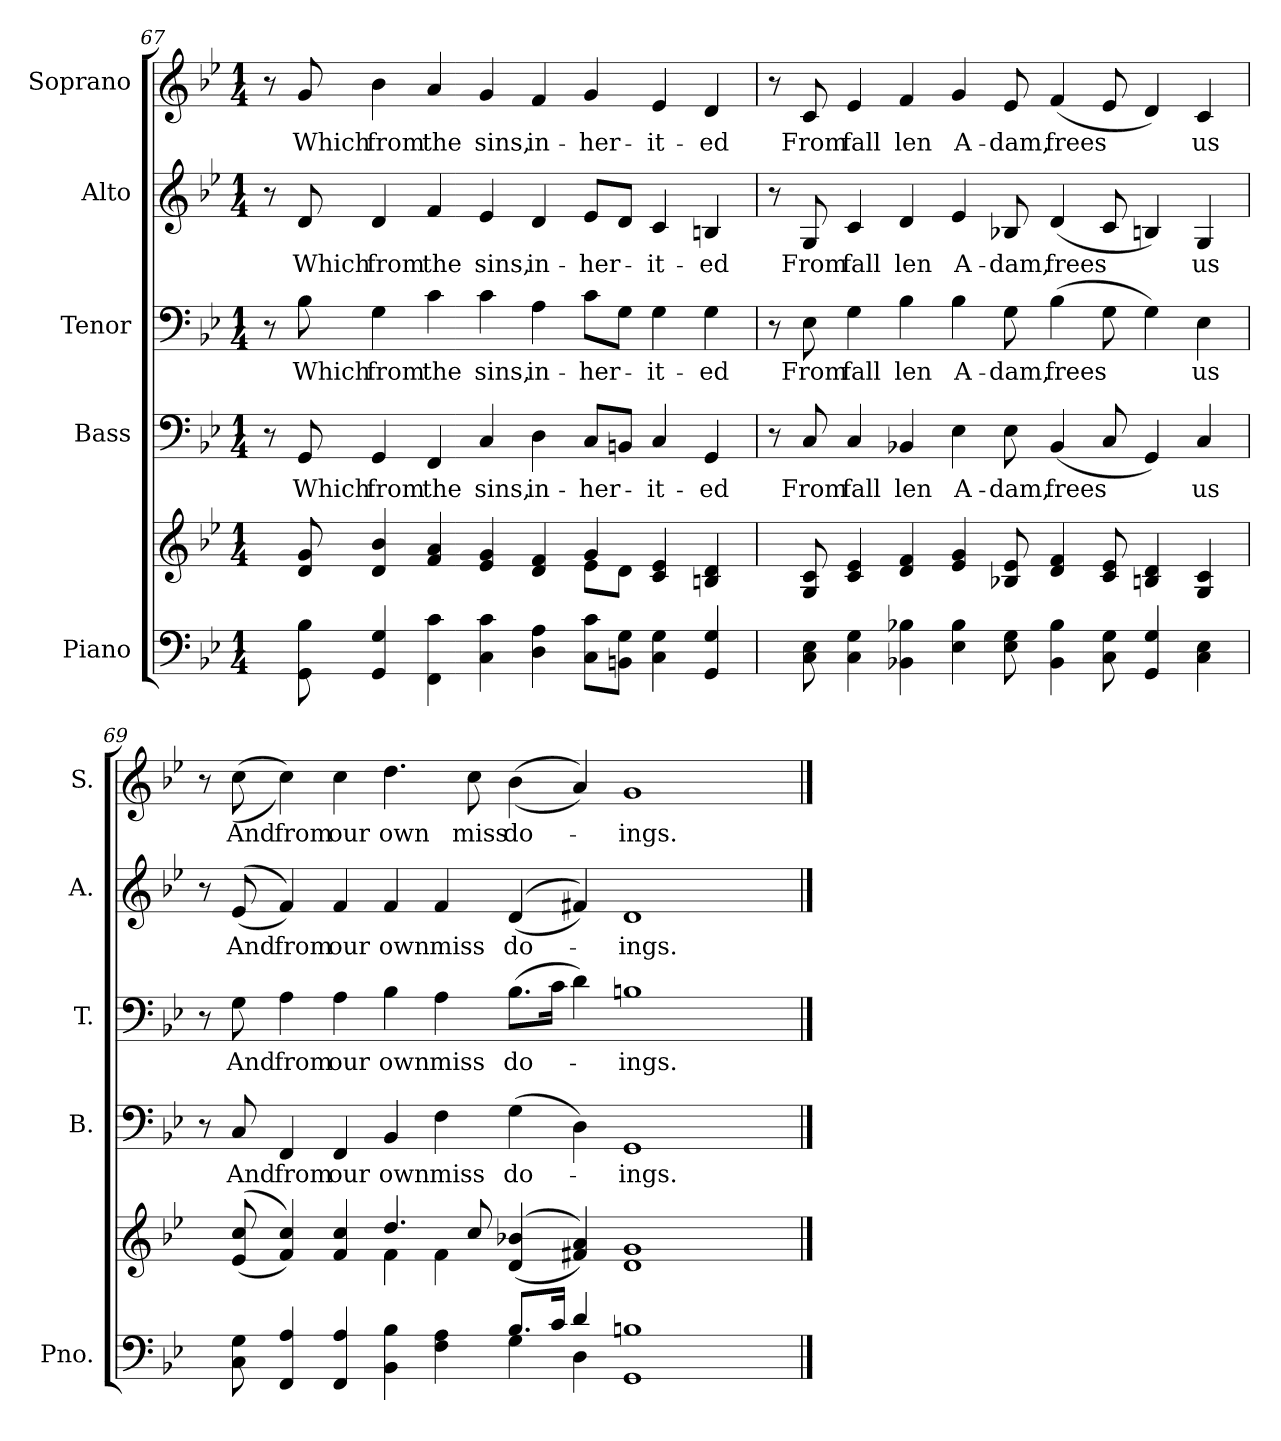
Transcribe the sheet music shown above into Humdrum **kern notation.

**kern	**kern	**kern	**text	**kern	**text	**kern	**text	**kern	**text
*part5	*part5	*part4	*part4	*part3	*part3	*part2	*part2	*part1	*part1
*staff6	*staff5	*staff4	*staff4	*staff3	*staff3	*staff2	*staff2	*staff1	*staff1
*I"Piano	*	*I"Bass	*	*I"Tenor	*	*I"Alto	*	*I"Soprano	*
*I'Pno.	*	*I'B.	*	*I'T.	*	*I'A.	*	*I'S.	*
!!LO:PB:g=z
*clefF4	*clefG2	*clefF4	*	*clefF4	*	*clefG2	*	*clefG2	*
*k[b-e-]	*k[b-e-]	*k[b-e-]	*	*k[b-e-]	*	*k[b-e-]	*	*k[b-e-]	*
*B-:	*B-:	*B-:	*	*B-:	*	*B-:	*	*B-:	*
*M1/4	*M1/4	*M1/4	*	*M1/4	*	*M1/4	*	*M1/4	*
=67	=67	=67	=67	=67	=67	=67	=67	=67	=67
*	*^	*	*	*	*	*	*	*	*
8ryy	8ryy	1ryy	8r	.	8r	.	8r	.	8r	.
!	!	!	!	!LO:LY:b:color=#000000	!	!	!	!	!	!
!	!	!	!	!	!	!LO:LY:b:color=#000000	!	!	!	!
!	!	!	!	!	!	!	!	!LO:LY:b:color=#000000	!	!
!	!	!	!	!	!	!	!	!	!	!LO:LY:b:color=#000000
8GGi\ 8B-i	8di/ 8gi	.	8GGi/	Which	8B-i\	Which	8di/	Which	8gi/	Which
!	!	!	!	!LO:LY:b:color=#000000	!	!	!	!	!	!
!	!	!	!	!	!	!LO:LY:b:color=#000000	!	!	!	!
!	!	!	!	!	!	!	!	!LO:LY:b:color=#000000	!	!
!	!	!	!	!	!	!	!	!	!	!LO:LY:b:color=#000000
4GGi/ 4Gi	4di/ 4b-i	.	4GGi/	from	4Gi\	from	4di/	from	4b-i\	from
!	!	!	!	!LO:LY:b:color=#000000	!	!	!	!	!	!
!	!	!	!	!	!	!LO:LY:b:color=#000000	!	!	!	!
!	!	!	!	!	!	!	!	!LO:LY:b:color=#000000	!	!
!	!	!	!	!	!	!	!	!	!	!LO:LY:b:color=#000000
4FFi\ 4ci	4fi/ 4ai	.	4FFi/	the	4ci\	the	4fi/	the	4ai/	the
!	!	!	!	!LO:LY:b:color=#000000	!	!	!	!	!	!
!	!	!	!	!	!	!LO:LY:b:color=#000000	!	!	!	!
!	!	!	!	!	!	!	!	!LO:LY:b:color=#000000	!	!
!	!	!	!	!	!	!	!	!	!	!LO:LY:b:color=#000000
4Ci\ 4ci	4e-i/ 4gi	.	4Ci/	sins,	4ci\	sins,	4e-i/	sins,	4gi/	sins,
!	!	!	!	!LO:LY:b:color=#000000	!	!	!	!	!	!
!	!	!	!	!	!	!LO:LY:b:color=#000000	!	!	!	!
!	!	!	!	!	!	!	!	!LO:LY:b:color=#000000	!	!
!	!	!	!	!	!	!	!	!	!	!LO:LY:b:color=#000000
4Di\ 4Ai	4di/ 4fi	4ryy	4Di\	in-	4Ai\	in-	4di/	in-	4fi/	in-
!	!	!	!	!LO:LY:b:color=#000000	!	!	!	!	!	!
!	!	!	!	!	!	!LO:LY:b:color=#000000	!	!	!	!
!	!	!	!	!	!	!	!	!LO:LY:b:color=#000000	!	!
!	!	!	!	!	!	!	!	!	!	!LO:LY:b:color=#000000
8Ci\ 8ciL	4gi/	8e-i\L	8Ci/L	-her-	8ci\L	-her-	8e-i/L	-her-	4gi/	-her-
8BBni\ 8GiJ	.	8di\J	8BBni/J	.	8Gi\J	.	8di/J	.	.	.
!	!	!	!	!LO:LY:b:color=#000000	!	!	!	!	!	!
!	!	!	!	!	!	!LO:LY:b:color=#000000	!	!	!	!
!	!	!	!	!	!	!	!	!LO:LY:b:color=#000000	!	!
!	!	!	!	!	!	!	!	!	!	!LO:LY:b:color=#000000
4Ci\ 4Gi	4ci/ 4e-i	2ryy	4Ci/	-it-	4Gi\	-it-	4ci/	-it-	4e-i/	-it-
!	!	!	!	!LO:LY:b:color=#000000	!	!	!	!	!	!
!	!	!	!	!	!	!LO:LY:b:color=#000000	!	!	!	!
!	!	!	!	!	!	!	!	!LO:LY:b:color=#000000	!	!
!	!	!	!	!	!	!	!	!	!	!LO:LY:b:color=#000000
4GGi/ 4Gi	4Bni/ 4di	.	4GGi/	-ed	4Gi\	-ed	4Bni/	-ed	4di/	-ed
*	*v	*v	*	*	*	*	*	*	*	*
!!LO:PB:g=z
=68	=68	=68	=68	=68	=68	=68	=68	=68	=68
8ryy	8ryy	8r	.	8r	.	8r	.	8r	.
!	!	!	!LO:LY:b:color=#000000	!	!	!	!	!	!
!	!	!	!	!	!LO:LY:b:color=#000000	!	!	!	!
!	!	!	!	!	!	!	!LO:LY:b:color=#000000	!	!
!	!	!	!	!	!	!	!	!	!LO:LY:b:color=#000000
8Ci\ 8E-i	8Gi/ 8ci	8Ci/	From	8E-i\	From	8Gi/	From	8ci/	From
!	!	!	!LO:LY:b:color=#000000	!	!	!	!	!	!
!	!	!	!	!	!LO:LY:b:color=#000000	!	!	!	!
!	!	!	!	!	!	!	!LO:LY:b:color=#000000	!	!
!	!	!	!	!	!	!	!	!	!LO:LY:b:color=#000000
4Ci\ 4Gi	4ci/ 4e-i	4Ci/	fall	4Gi\	fall	4ci/	fall	4e-i/	fall
!	!	!	!LO:LY:b:color=#000000	!	!	!	!	!	!
!	!	!	!	!	!LO:LY:b:color=#000000	!	!	!	!
!	!	!	!	!	!	!	!LO:LY:b:color=#000000	!	!
!	!	!	!	!	!	!	!	!	!LO:LY:b:color=#000000
4BB-Xi\ 4B-Xi	4di/ 4fi	4BB-Xi/	len	4B-i\	len	4di/	len	4fi/	len
!	!	!	!LO:LY:b:color=#000000	!	!	!	!	!	!
!	!	!	!	!	!LO:LY:b:color=#000000	!	!	!	!
!	!	!	!	!	!	!	!LO:LY:b:color=#000000	!	!
!	!	!	!	!	!	!	!	!	!LO:LY:b:color=#000000
4E-i\ 4B-i	4e-i/ 4gi	4E-i\	A-	4B-i\	A-	4e-i/	A-	4gi/	A-
!	!	!	!LO:LY:b:color=#000000	!	!	!	!	!	!
!	!	!	!	!	!LO:LY:b:color=#000000	!	!	!	!
!	!	!	!	!	!	!	!LO:LY:b:color=#000000	!	!
!	!	!	!	!	!	!	!	!	!LO:LY:b:color=#000000
8E-i\ 8Gi	8B-Xi/ 8e-i	8E-i\	-dam,	8Gi\	-dam,	8B-Xi/	-dam,	8e-i/	-dam,
!	!	!	!LO:LY:b:color=#000000	!	!	!	!	!	!
!	!	!	!	!	!LO:LY:b:color=#000000	!	!	!	!
!	!	!	!	!	!	!	!LO:LY:b:color=#000000	!	!
!	!	!	!	!	!	!	!	!	!LO:LY:b:color=#000000
4BB-i\ 4B-i	4di/ 4fi	(4BB-i/	frees	(4B-i\	frees	(4di/	frees	(4fi/	frees
8Ci\ 8Gi	8ci/ 8e-i	8Ci/	.	8Gi\	.	8ci/	.	8e-i/	.
4GGi/ 4Gi	4Bni/ 4di	4GGi/)	.	4Gi\)	.	4Bni/)	.	4di/)	.
!	!	!	!LO:LY:b:color=#000000	!	!	!	!	!	!
!	!	!	!	!	!LO:LY:b:color=#000000	!	!	!	!
!	!	!	!	!	!	!	!LO:LY:b:color=#000000	!	!
!	!	!	!	!	!	!	!	!	!LO:LY:b:color=#000000
4Ci\ 4E-i	4Gi/ 4ci	4Ci/	us	4E-i\	us	4Gi/	us	4ci/	us
!!LO:PB:g=z
=69	=69	=69	=69	=69	=69	=69	=69	=69	=69
*^	*^	*	*	*	*	*	*	*	*
8ryy	1ryy	8ryy	2ryy	8r	.	8r	.	8r	.	8r	.
!	!	!	!	!	!LO:LY:b:color=#000000	!	!	!	!	!	!
!	!	!	!	!	!	!	!LO:LY:b:color=#000000	!	!	!	!
!	!	!	!	!	!	!	!	!	!LO:LY:b:color=#000000	!	!
!	!	!	!	!	!	!	!	!	!	!	!LO:LY:b:color=#000000
8Ci\ 8Gi	.	((8e-i/ 8cci	.	8Ci/	And	8Gi\	And	((8e-i/	And	((8cci\	And
!	!	!	!	!	!LO:LY:b:color=#000000	!	!	!	!	!	!
!	!	!	!	!	!	!	!LO:LY:b:color=#000000	!	!	!	!
!	!	!	!	!	!	!	!	!	!LO:LY:b:color=#000000	!	!
!	!	!	!	!	!	!	!	!	!	!	!LO:LY:b:color=#000000
4FFi/ 4Ai	.	4fi/ 4cci))	.	4FFi/	from	4Ai\	from	4fi/))	from	4cci\))	from
!	!	!	!	!	!LO:LY:b:color=#000000	!	!	!	!	!	!
!	!	!	!	!	!	!	!LO:LY:b:color=#000000	!	!	!	!
!	!	!	!	!	!	!	!	!	!LO:LY:b:color=#000000	!	!
!	!	!	!	!	!	!	!	!	!	!	!LO:LY:b:color=#000000
4FFi/ 4Ai	.	4fi/ 4cci	4ryy	4FFi/	our	4Ai\	our	4fi/	our	4cci\	our
!	!	!	!	!	!LO:LY:b:color=#000000	!	!	!	!	!	!
!	!	!	!	!	!	!	!LO:LY:b:color=#000000	!	!	!	!
!	!	!	!	!	!	!	!	!	!LO:LY:b:color=#000000	!	!
!	!	!	!	!	!	!	!	!	!	!	!LO:LY:b:color=#000000
4BB-i\ 4B-i	.	4.ddi/	4fi\	4BB-i/	own	4B-i\	own	4fi/	own	4.ddi\	own
!	!	!	!	!	!LO:LY:b:color=#000000	!	!	!	!	!	!
!	!	!	!	!	!	!	!LO:LY:b:color=#000000	!	!	!	!
!	!	!	!	!	!	!	!	!	!LO:LY:b:color=#000000	!	!
4Fi\ 4Ai	4ryy	.	4fi\	4Fi\	miss	4Ai\	miss	4fi/	miss	.	.
!	!	!	!	!	!	!	!	!	!	!	!LO:LY:b:color=#000000
.	.	8cci/	.	.	.	.	.	.	.	8cci\	miss
!	!	!	!	!	!LO:LY:b:color=#000000	!	!	!	!	!	!
!	!	!	!	!	!	!	!LO:LY:b:color=#000000	!	!	!	!
!	!	!	!	!	!	!	!	!	!LO:LY:b:color=#000000	!	!
!	!	!	!	!	!	!	!	!	!	!	!LO:LY:b:color=#000000
8.B-i/L	4Gi\	((4di/ 4b-Xi	4ryy	(4Gi\	do-	(8.B-i\L	do-	((4di/	do-	((4b-i\	do-
16ci/Jk	.	.	.	.	.	16ci\Jk	.	.	.	.	.
4di/	4Di\	4f#Xi/ 4ai))	2ryy	4Di\)	.	4di\)	.	4f#Xi/))	.	4ai/))	.
!	!	!	!	!	!LO:LY:b:color=#000000	!	!	!	!	!	!
!	!	!	!	!	!	!	!LO:LY:b:color=#000000	!	!	!	!
!	!	!	!	!	!	!	!	!	!LO:LY:b:color=#000000	!	!
!	!	!	!	!	!	!	!	!	!	!	!LO:LY:b:color=#000000
1GGi 1Bni	4ryy	1di 1gi	.	1GGi	-ings.	1Bni	-ings.	1di	-ings.	1gi	-ings.
.	2ryy	.	2ryy	.	.	.	.	.	.	.	.
.	4ryy	.	4ryy	.	.	.	.	.	.	.	.
*v	*v	*	*	*	*	*	*	*	*	*	*
*	*v	*v	*	*	*	*	*	*	*	*
==	==	==	==	==	==	==	==	==	==
*-	*-	*-	*-	*-	*-	*-	*-	*-	*-
